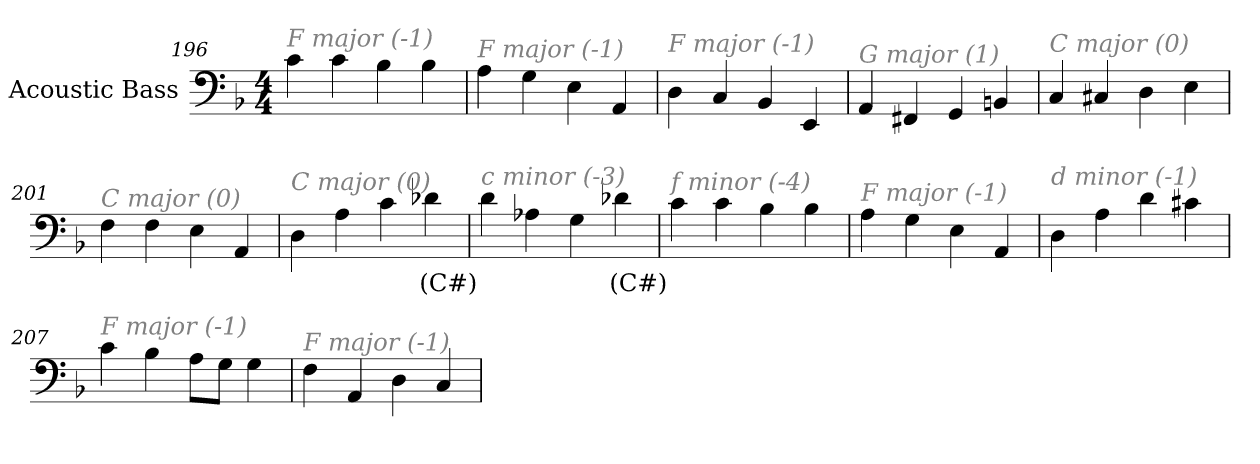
**kern	**text
*part1	*part1
*staff1	*staff1
*I"Acoustic Bass	*
*clefF4	*
*ITrd7c12	*
*k[b-]	*
*F:	*
*M4/4	*
=196	=196
!LO:TX:i:color=#808080:t=F major (-1)	!
4C	.
4C	.
4BB-	.
4BB-	.
=197	=197
!LO:TX:i:color=#808080:t=F major (-1)	!
4AA	.
4GG	.
4EE	.
4AAA	.
=198	=198
!LO:TX:i:color=#808080:t=F major (-1)	!
4DD	.
4CC	.
4BBB-	.
4EEE	.
=199	=199
!LO:TX:i:color=#808080:t=G major (1)	!
4AAA	.
4FFF#X	.
4GGG	.
4BBBn	.
=200	=200
!LO:TX:i:color=#808080:t=C major (0)	!
4CC	.
4CC#X	.
4DD	.
4EE	.
=201	=201
!LO:TX:i:color=#808080:t=C major (0)	!
4FF	.
4FF	.
4EE	.
4AAA	.
=202	=202
!LO:TX:i:color=#808080:t=C major (0)	!
4DD	.
4AA	.
4C	.
4D-Xi	(C#)
=203	=203
!LO:TX:i:color=#808080:t=c minor (-3)	!
4D	.
4AA-X	.
4GG	.
4D-Xi	(C#)
=204	=204
!LO:TX:i:color=#808080:t=f minor (-4)	!
4C	.
4C	.
4BB-	.
4BB-	.
=205	=205
!LO:TX:i:color=#808080:t=F major (-1)	!
4AA	.
4GG	.
4EE	.
4AAA	.
=206	=206
!LO:TX:i:color=#808080:t=d minor (-1)	!
4DD	.
4AA	.
4D	.
4C#X	.
=207	=207
!LO:TX:i:color=#808080:t=F major (-1)	!
4C	.
4BB-	.
8AAL	.
8GGJ	.
4GG	.
=208	=208
!LO:TX:i:color=#808080:t=F major (-1)	!
4FF	.
4AAA	.
4DD	.
4CC	.
=	=
*-	*-
